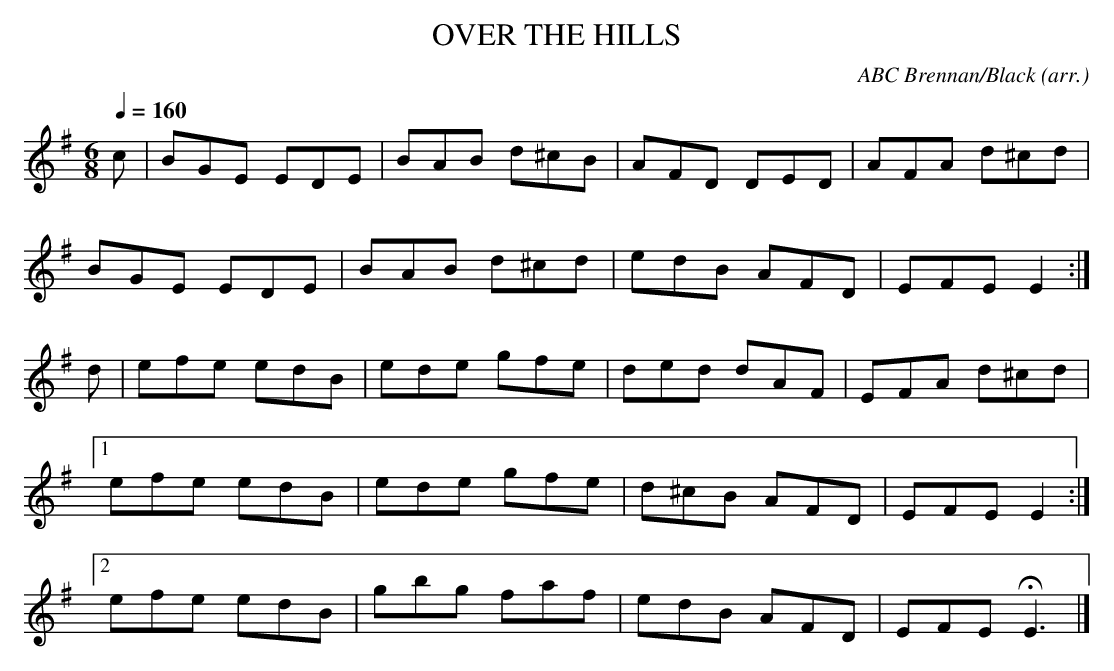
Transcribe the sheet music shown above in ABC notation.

X:1
T:OVER THE HILLS
C:ABC Brennan/Black (arr.)
M:6/8
L:1/8
Q:1/4=160
K:G
c|BGE EDE|BAB d^cB|AFD DED|AFA d^cd|
BGE EDE|BAB d^cd|edB AFD|EFE E2:|
d|efe edB|ede gfe|ded dAF|EFA d^cd|
[1 efe edB|ede gfe|d^cB AFD|EFE E2:|
[2 efe edB|gbg faf|edB AFD|EFE HE3|]
